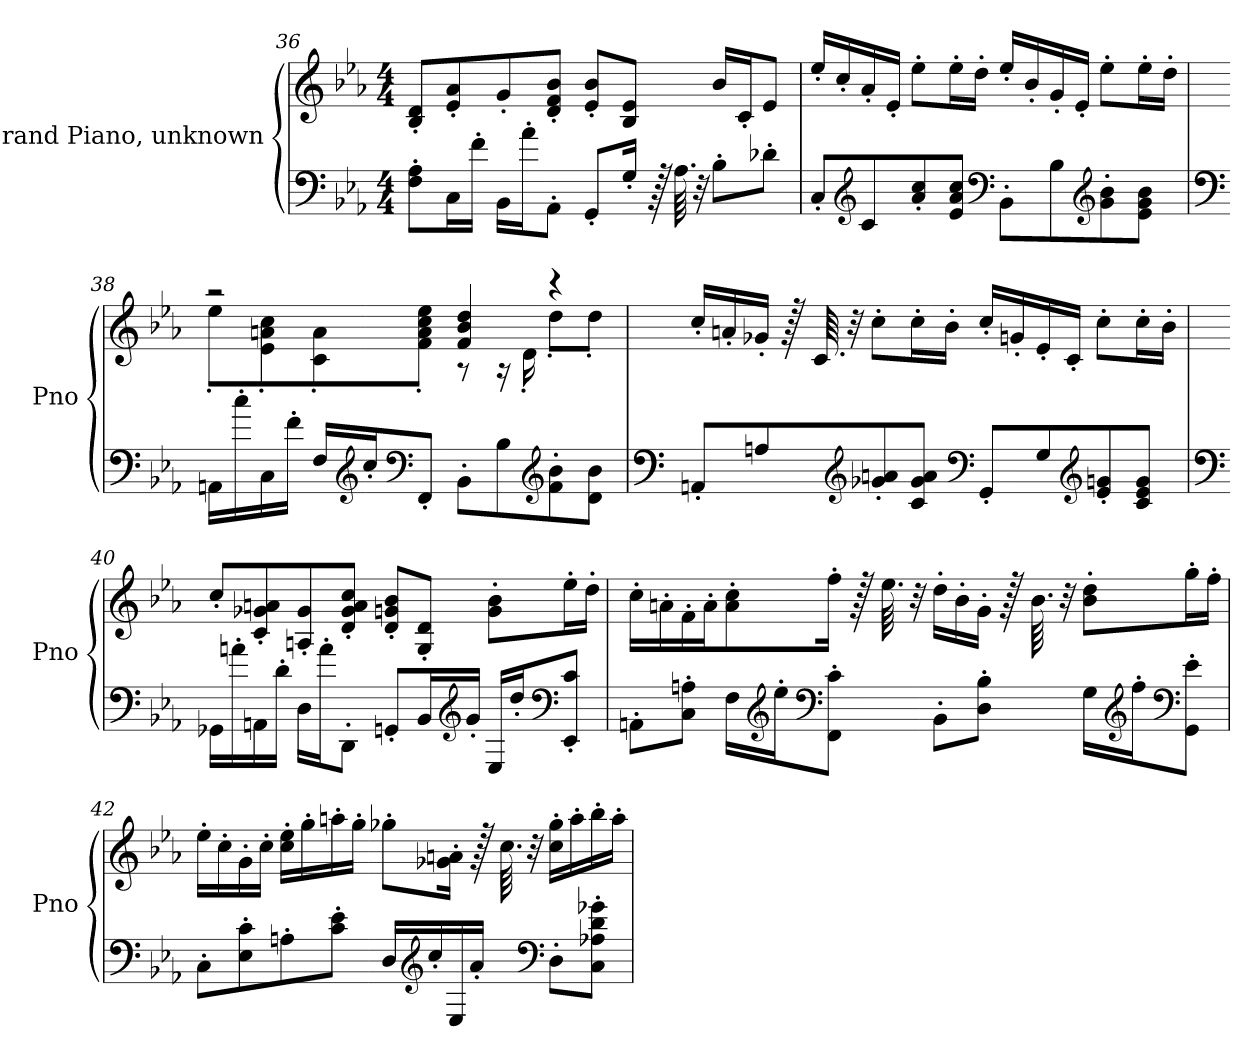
**kern	**kern
*part1	*part1
*staff2	*staff1
*I"Grand Piano, unknown	*
*I'Pno	*
!!LO:LB:g=z
*clefF4	*clefG2
*k[b-e-a-]	*k[b-e-a-]
*M4/4	*M4/4
=36	=36
8F\' 8A-\'L	8B-/' 8d/'L
16C\L	8e-/' 8a-/'
16f'\JJ	.
16BB-\LL	8g'/
16a-'\J	.
8AA-'\J	8d/' 8f/' 8b-/'J
8GG'/L	8e-/' 8b-/'L
16G'/Jk	8B-/ 8e-/J
128r	.
64.A-\	.
32r	.
8B-'\L	16b-/LL
.	16c'/J
8d-X'\J	8e-/J
=37	=37
8C'/L	16ee-'/LL
.	16cc'/
*clefG2	*
8c/	16a-'/
.	16e-'/JJ
8a-/' 8cc/'	8ee-'\L
8e-/ 8a-/ 8cc/J	16ee-'\L
.	16dd'\JJ
*clefF4	*
8BB-'\L	16ee-'/LL
.	16b-'/
8B-\	16g'/
.	16e-'/JJ
*clefG2	*
8g\' 8b-\'	8ee-'\L
8e-\ 8g\ 8b-\J	16ee-'\L
.	16dd'\JJ
!!LO:LB:g=z
=38	=38
*clefF4	*
*	*^
16AAn\LL	2r	8ee-'\L
16cc'\	.	.
16C\	.	8e-\' 8an\' 8cc\'
16f'\JJ	.	.
16F/LL	.	8c\' 8a\'
*clefG2	*	*
16cc'/J	.	.
*clefF4	*	*
8FF'/J	.	8f\' 8a\' 8cc\' 8ee-\'J
8BB-'\L	4f/ 4b-/ 4dd/	8r
8B-\	.	16r
.	.	16d'\
*clefG2	*	*
8f\' 8b-\'	4r	8dd'\L
8d\ 8b-\J	.	8dd'\J
*	*v	*v
=39	=39
*clefF4	*
8AAn'/L	16cc'/LL
.	16an'/
8An/	16g-X'/JJ
.	128r
.	64.c/
.	32r
*clefG2	*
8g-X/' 8an/'	8cc'\L
8c/ 8g-/ 8a/J	16cc'\L
.	16b-'\JJ
*clefF4	*
8GG'/L	16cc'/LL
.	16gn'/
8G/	16e-'/
.	16c'/JJ
*clefG2	*
8e-/' 8gn/'	8cc'\L
8c/ 8e-/ 8g/J	16cc'\L
.	16b-'\JJ
!!LO:LB:g=z
=40	=40
*clefF4	*
16GG-X\LL	8cc'/L
16an'\	.
16AAn\	8c/' 8g-X/' 8an/'
16d'\JJ	.
16D\LL	8An/' 8g-/'
16a'\J	.
8DD'\J	8d/' 8g-/' 8a/' 8cc/'J
8GGn'/L	8d/' 8gn/' 8b-/'L
16BB-/L	8G/' 8d/'J
*clefG2	*
16g'/JJ	.
16E-/LL	8g\' 8b-\'L
16dd'/J	.
*clefF4	*
8EE-/' 8c/'J	16ee-'\L
.	16dd'\JJ
!!LO:LB:g=z
=41	=41
8AAn'\L	16cc'\LL
.	16an'\
8C\' 8An\'J	16f'\
.	16a'\J
16F\LL	8a\' 8cc\'
*clefG2	*
16ee-'\J	.
*clefF4	*
8FF\' 8c\'J	16ff'\Jk
.	128r
.	64.ee-\
.	32r
8BB-'\L	16dd'\LL
.	16b-'\
8D\' 8B-\'J	16g'\JJ
.	128r
.	64.b-\
.	32r
16G\LL	8b-\' 8dd\'L
*clefG2	*
16ff'\J	.
*clefF4	*
8GG\' 8e-\'J	16gg'\L
.	16ff'\JJ
!!LO:LB:g=z
=42	=42
8C'\L	16ee-'\LL
.	16cc'\
8E-\' 8c\'	16g'\
.	16cc'\JJ
8An'\	16cc\' 16ee-\'LL
.	16gg'\
8c\' 8e-\'J	16aan'\
.	16gg'\JJ
16D/LL	8gg-X'\L
*clefG2	*
16cc'/	.
16E-/	16g-X\' 16an\'Jk
16a-'/JJ	128r
.	64.cc\
.	32r
*clefF4	*
8D'\L	16cc\' 16gg-\'LL
.	16aa'\
8C\' 8A-X\' 8d\' 8g-X\'J	16bb-'\
.	16aa'\JJ
=	=
*-	*-
